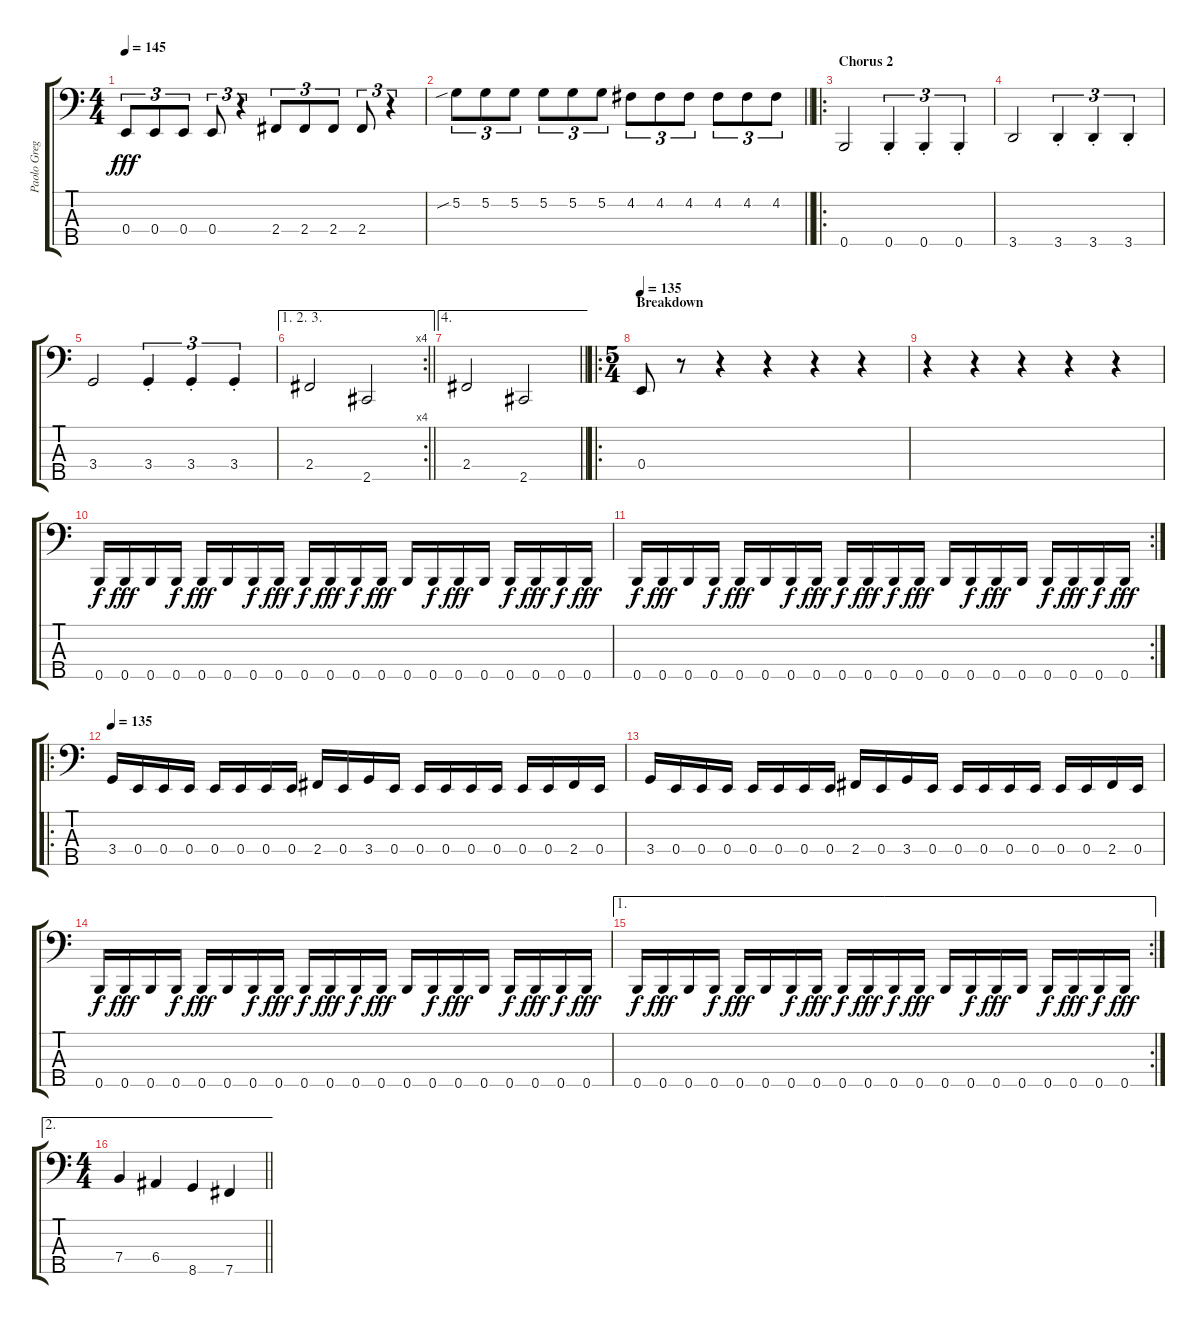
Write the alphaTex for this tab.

\track ("Paolo Gregoletto" "Paolo Greg") {instrument electricbassfinger bank 1}
\staff {score tabs}
\tuning (G2 D2 A1 E1 B0) {hide}
\ts (4 4)
\tempo 145
\clef f4
\ks c
0.4.8{tu (3 2) dy fff} 0.4.8{tu (3 2)} 0.4.8{tu (3 2)} 0.4.8{tu (3 2)} r.4{tu (3 2)} 2.4.8{tu (3 2)} 2.4.8{tu (3 2)} 2.4.8{tu (3 2)} 2.4.8{tu (3 2)} r.4{tu (3 2)} |
\barLineRight lightlight
5.2{sib}.8{tu (3 2)} 5.2.8{tu (3 2)} 5.2.8{tu (3 2)} 5.2.8{tu (3 2)} 5.2.8{tu (3 2)} 5.2.8{tu (3 2)} 4.2.8{tu (3 2)} 4.2.8{tu (3 2)} 4.2.8{tu (3 2)} 4.2.8{tu (3 2)} 4.2.8{tu (3 2)} 4.2.8{tu (3 2)} |
\ro
\section ("" "Chorus 2")
0.5.2 0.5{st}.4{tu (3 2)} 0.5{st}.4{tu (3 2)} 0.5{st}.4{tu (3 2)} |
3.5.2 3.5{st}.4{tu (3 2)} 3.5{st}.4{tu (3 2)} 3.5{st}.4{tu (3 2)} |
3.4.2 3.4{st}.4{tu (3 2)} 3.4{st}.4{tu (3 2)} 3.4{st}.4{tu (3 2)} |
\ae (1 2 3)
\rc 4
\barLineRight lightlight
2.4.2 2.5.2 |
\ae 4
\barLineRight lightlight
2.4.2 2.5.2 |
\ro
\ts (5 4)
\section ("" "Breakdown")
\tempo 135
0.4.8{instrument slapbass2} r.8{instrument electricbassfinger} r.4 r.4 r.4 r.4 |
r.4 r.4 r.4 r.4 r.4 |
0.5.16{dy f} 0.5.16{dy fff} 0.5.16 0.5.16{dy f} 0.5.16{dy fff} 0.5.16 0.5.16{dy f} 0.5.16{dy fff} 0.5.16{dy f} 0.5.16{dy fff} 0.5.16{dy f} 0.5.16{dy fff} 0.5.16 0.5.16{dy f} 0.5.16{dy fff} 0.5.16 0.5.16{dy f} 0.5.16{dy fff} 0.5.16{dy f} 0.5.16{dy fff} |
\rc 2
0.5.16{dy f} 0.5.16{dy fff} 0.5.16 0.5.16{dy f} 0.5.16{dy fff} 0.5.16 0.5.16{dy f} 0.5.16{dy fff} 0.5.16{dy f} 0.5.16{dy fff} 0.5.16{dy f} 0.5.16{dy fff} 0.5.16 0.5.16{dy f} 0.5.16{dy fff} 0.5.16 0.5.16{dy f} 0.5.16{dy fff} 0.5.16{dy f} 0.5.16{dy fff} |
\ro
\tempo 135
3.4.16 0.4.16 0.4.16 0.4.16 0.4.16 0.4.16 0.4.16 0.4.16 2.4.16 0.4.16 3.4.16 0.4.16 0.4.16 0.4.16 0.4.16 0.4.16 0.4.16 0.4.16 2.4.16 0.4.16 |
3.4.16 0.4.16 0.4.16 0.4.16 0.4.16 0.4.16 0.4.16 0.4.16 2.4.16 0.4.16 3.4.16 0.4.16 0.4.16 0.4.16 0.4.16 0.4.16 0.4.16 0.4.16 2.4.16 0.4.16 |
0.5.16{dy f} 0.5.16{dy fff} 0.5.16 0.5.16{dy f} 0.5.16{dy fff} 0.5.16 0.5.16{dy f} 0.5.16{dy fff} 0.5.16{dy f} 0.5.16{dy fff} 0.5.16{dy f} 0.5.16{dy fff} 0.5.16 0.5.16{dy f} 0.5.16{dy fff} 0.5.16 0.5.16{dy f} 0.5.16{dy fff} 0.5.16{dy f} 0.5.16{dy fff} |
\ae 1
\rc 2
0.5.16{dy f} 0.5.16{dy fff} 0.5.16 0.5.16{dy f} 0.5.16{dy fff} 0.5.16 0.5.16{dy f} 0.5.16{dy fff} 0.5.16{dy f} 0.5.16{dy fff} 0.5.16{dy f} 0.5.16{dy fff} 0.5.16 0.5.16{dy f} 0.5.16{dy fff} 0.5.16 0.5.16{dy f} 0.5.16{dy fff} 0.5.16{dy f} 0.5.16{dy fff} |
\ae 2
\ts (4 4)
\barLineRight lightlight
7.4.4 6.4.4 8.5.4 7.5.4
